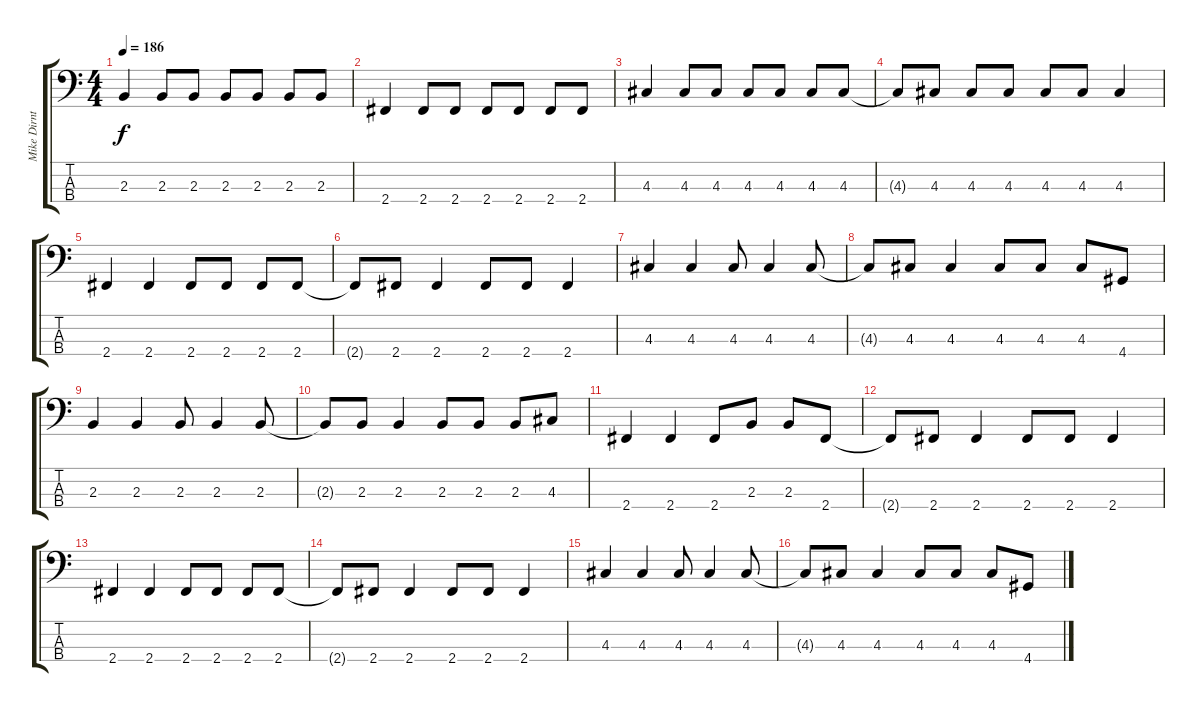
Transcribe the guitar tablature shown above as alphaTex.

\track ("Mike Dirnt (Bass)" "Mike Dirnt") {instrument electricbassfinger}
\staff {score tabs}
\tuning (G2 D2 A1 E1) {hide}
\ts (4 4)
\tempo 186
\clef f4
\ks c
2.3.4{dy f} 2.3.8 2.3.8 2.3.8 2.3.8 2.3.8 2.3.8 |
2.4.4 2.4.8 2.4.8 2.4.8 2.4.8 2.4.8 2.4.8 |
4.3.4 4.3.8 4.3.8 4.3.8 4.3.8 4.3.8 4.3.8 |
4.3{t}.8 4.3.8 4.3.8 4.3.8 4.3.8 4.3.8 4.3.4 |
2.4.4 2.4.4 2.4.8 2.4.8 2.4.8 2.4.8 |
2.4{t}.8 2.4.8 2.4.4 2.4.8 2.4.8 2.4.4 |
4.3.4 4.3.4 4.3.8 4.3.4 4.3.8 |
4.3{t}.8 4.3.8 4.3.4 4.3.8 4.3.8 4.3.8 4.4.8 |
2.3.4 2.3.4 2.3.8 2.3.4 2.3.8 |
2.3{t}.8 2.3.8 2.3.4 2.3.8 2.3.8 2.3.8 4.3.8 |
2.4.4 2.4.4 2.4.8 2.3.8 2.3.8 2.4.8 |
2.4{t}.8 2.4.8 2.4.4 2.4.8 2.4.8 2.4.4 |
2.4.4 2.4.4 2.4.8 2.4.8 2.4.8 2.4.8 |
2.4{t}.8 2.4.8 2.4.4 2.4.8 2.4.8 2.4.4 |
4.3.4 4.3.4 4.3.8 4.3.4 4.3.8 |
4.3{t}.8 4.3.8 4.3.4 4.3.8 4.3.8 4.3.8 4.4.8
